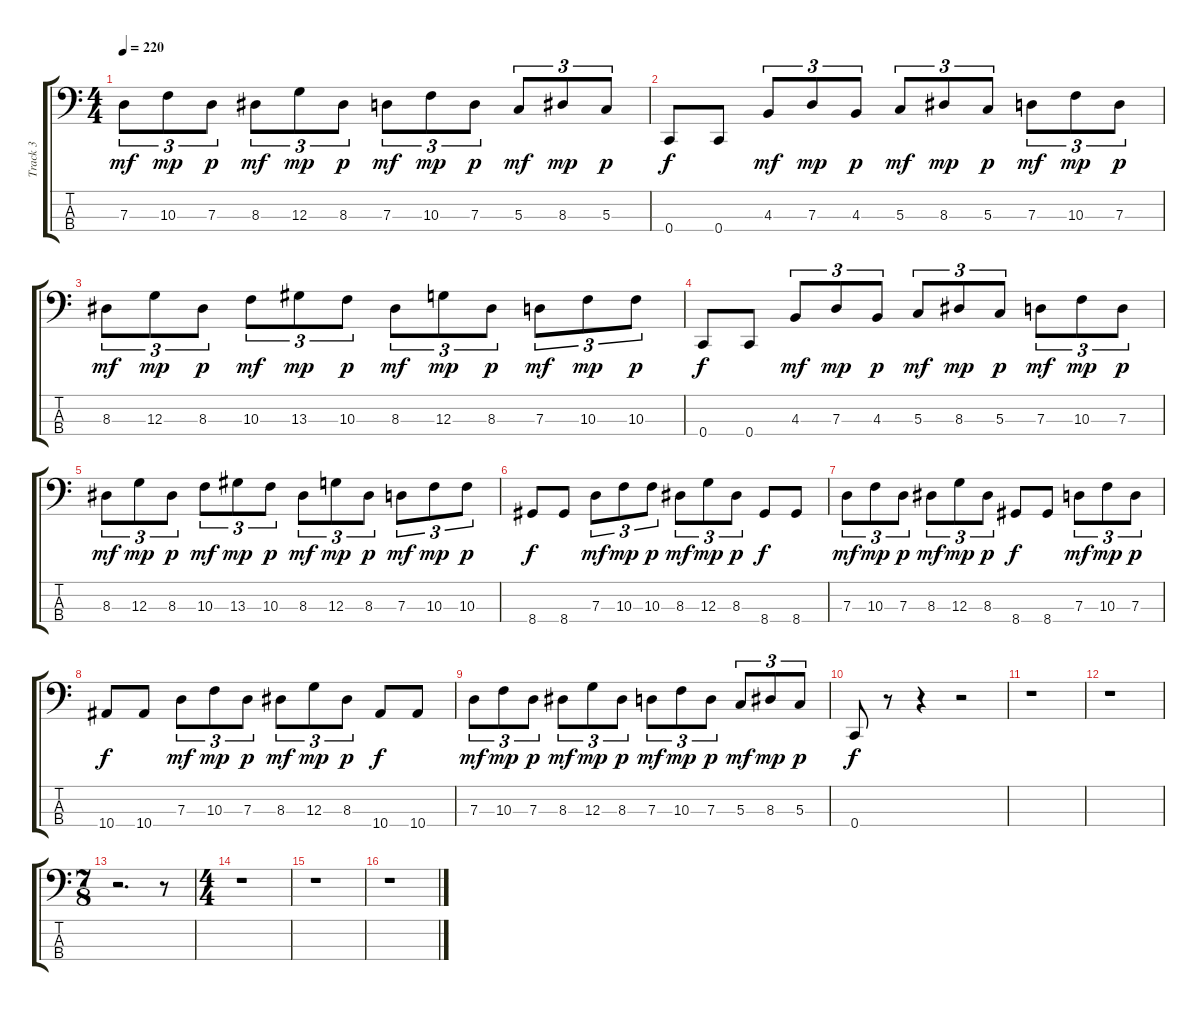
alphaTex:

\track ("Track 3" "Track 3") {instrument electricbassfinger}
\staff {score tabs}
\tuning (F2 C2 G1 C1) {hide}
\ts (4 4)
\tempo 220
\clef f4
\ks c
7.3.8{tu (3 2) dy mf} 10.3.8{tu (3 2) dy mp} 7.3.8{tu (3 2) dy p} 8.3.8{tu (3 2) dy mf} 12.3.8{tu (3 2) dy mp} 8.3.8{tu (3 2) dy p} 7.3.8{tu (3 2) dy mf} 10.3.8{tu (3 2) dy mp} 7.3.8{tu (3 2) dy p} 5.3.8{tu (3 2) dy mf} 8.3.8{tu (3 2) dy mp} 5.3.8{tu (3 2) dy p} |
0.4.8{dy f} 0.4.8 4.3.8{tu (3 2) dy mf} 7.3.8{tu (3 2) dy mp} 4.3.8{tu (3 2) dy p} 5.3.8{tu (3 2) dy mf} 8.3.8{tu (3 2) dy mp} 5.3.8{tu (3 2) dy p} 7.3.8{tu (3 2) dy mf} 10.3.8{tu (3 2) dy mp} 7.3.8{tu (3 2) dy p} |
8.3.8{tu (3 2) dy mf} 12.3.8{tu (3 2) dy mp} 8.3.8{tu (3 2) dy p} 10.3.8{tu (3 2) dy mf} 13.3.8{tu (3 2) dy mp} 10.3.8{tu (3 2) dy p} 8.3.8{tu (3 2) dy mf} 12.3.8{tu (3 2) dy mp} 8.3.8{tu (3 2) dy p} 7.3.8{tu (3 2) dy mf} 10.3.8{tu (3 2) dy mp} 10.3.8{tu (3 2) dy p} |
0.4.8{dy f} 0.4.8 4.3.8{tu (3 2) dy mf} 7.3.8{tu (3 2) dy mp} 4.3.8{tu (3 2) dy p} 5.3.8{tu (3 2) dy mf} 8.3.8{tu (3 2) dy mp} 5.3.8{tu (3 2) dy p} 7.3.8{tu (3 2) dy mf} 10.3.8{tu (3 2) dy mp} 7.3.8{tu (3 2) dy p} |
8.3.8{tu (3 2) dy mf} 12.3.8{tu (3 2) dy mp} 8.3.8{tu (3 2) dy p} 10.3.8{tu (3 2) dy mf} 13.3.8{tu (3 2) dy mp} 10.3.8{tu (3 2) dy p} 8.3.8{tu (3 2) dy mf} 12.3.8{tu (3 2) dy mp} 8.3.8{tu (3 2) dy p} 7.3.8{tu (3 2) dy mf} 10.3.8{tu (3 2) dy mp} 10.3.8{tu (3 2) dy p} |
8.4.8{dy f} 8.4.8 7.3.8{tu (3 2) dy mf} 10.3.8{tu (3 2) dy mp} 10.3.8{tu (3 2) dy p} 8.3.8{tu (3 2) dy mf} 12.3.8{tu (3 2) dy mp} 8.3.8{tu (3 2) dy p} 8.4.8{dy f} 8.4.8 |
7.3.8{tu (3 2) dy mf} 10.3.8{tu (3 2) dy mp} 7.3.8{tu (3 2) dy p} 8.3.8{tu (3 2) dy mf} 12.3.8{tu (3 2) dy mp} 8.3.8{tu (3 2) dy p} 8.4.8{dy f} 8.4.8 7.3.8{tu (3 2) dy mf} 10.3.8{tu (3 2) dy mp} 7.3.8{tu (3 2) dy p} |
10.4.8{dy f} 10.4.8 7.3.8{tu (3 2) dy mf} 10.3.8{tu (3 2) dy mp} 7.3.8{tu (3 2) dy p} 8.3.8{tu (3 2) dy mf} 12.3.8{tu (3 2) dy mp} 8.3.8{tu (3 2) dy p} 10.4.8{dy f} 10.4.8 |
7.3.8{tu (3 2) dy mf} 10.3.8{tu (3 2) dy mp} 7.3.8{tu (3 2) dy p} 8.3.8{tu (3 2) dy mf} 12.3.8{tu (3 2) dy mp} 8.3.8{tu (3 2) dy p} 7.3.8{tu (3 2) dy mf} 10.3.8{tu (3 2) dy mp} 7.3.8{tu (3 2) dy p} 5.3.8{tu (3 2) dy mf} 8.3.8{tu (3 2) dy mp} 5.3.8{tu (3 2) dy p} |
0.4.8{dy f} r.8 r.4 r.2 |
r.1 |
r.1 |
\ts (7 8)
r.2{d} r.8 |
\ts (4 4)
r.1 |
r.1 |
r.1
